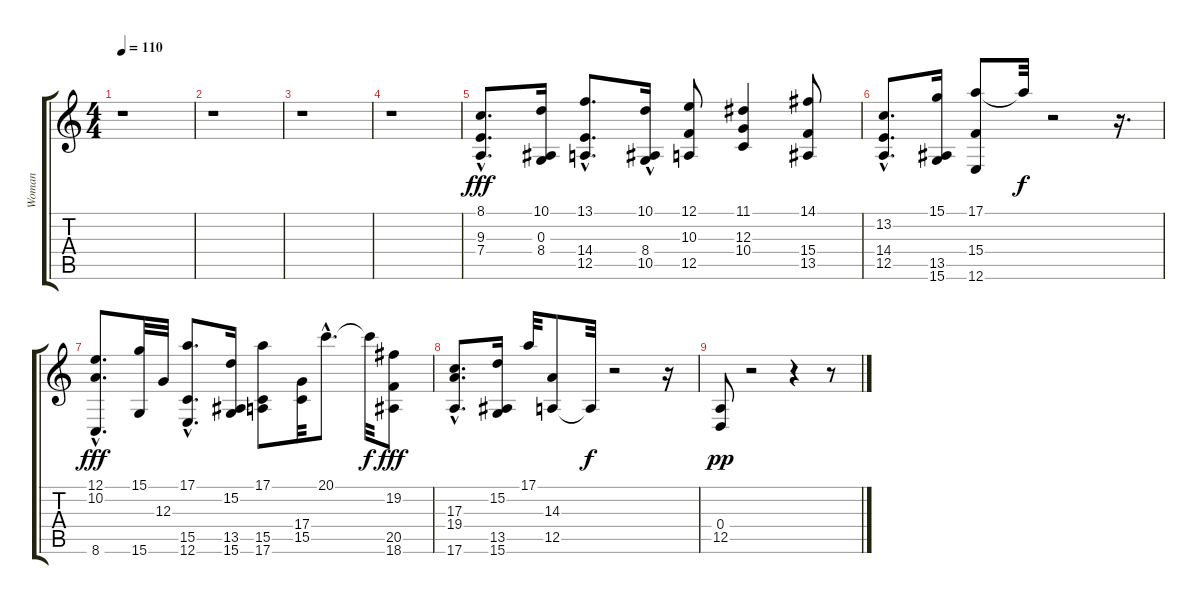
\track ("Woman" "Woman") {instrument pad5bowed}
\staff {score tabs}
\tuning (E4 B3 G3 D3 A2 E2) {hide}
\ts (4 4)
\tempo 110
\clef g2
\ks c
r.1{dy f} |
r.1 |
r.1 |
r.1 |
(8.1{hac} 9.3{hac} 7.4{hac}).8{d dy fff} (10.1 0.3 8.4).16 (13.1{hac} 14.4{hac} 12.5{hac}).8{d} (10.1{hac} 8.4 10.5).16 (12.1 10.3 12.5).8 (11.1 12.3 10.4).4 (14.1 15.4 13.5).8 |
(13.2{hac} 14.4{hac} 12.5{hac}).8{d} (15.1 13.5 15.6).16 (17.1 15.4 12.6).8 17.1{t}.32{dy f} r.2 r.16{d} |
(12.1{hac} 10.2{hac} 8.6{hac}).8{d dy fff} (15.1 15.6).32 12.3.32 (17.1{hac} 15.5{hac} 12.6{hac}).8{d} (15.2 13.5 15.6).16 (17.1 15.5 17.6).8 (17.4 15.5).32 20.1{hac}.8{d} 20.1{t}.32{dy f} (19.2 20.5 18.6).8{dy fff} |
(17.3{hac} 19.4{hac} 17.6{hac}).8{d} (15.2 13.5 15.6).16 17.1.32 (14.3 12.5).8 12.5{t}.32{dy f} r.2 r.16 |
(0.4 12.5).8{dy pp} r.2 r.4 r.8
